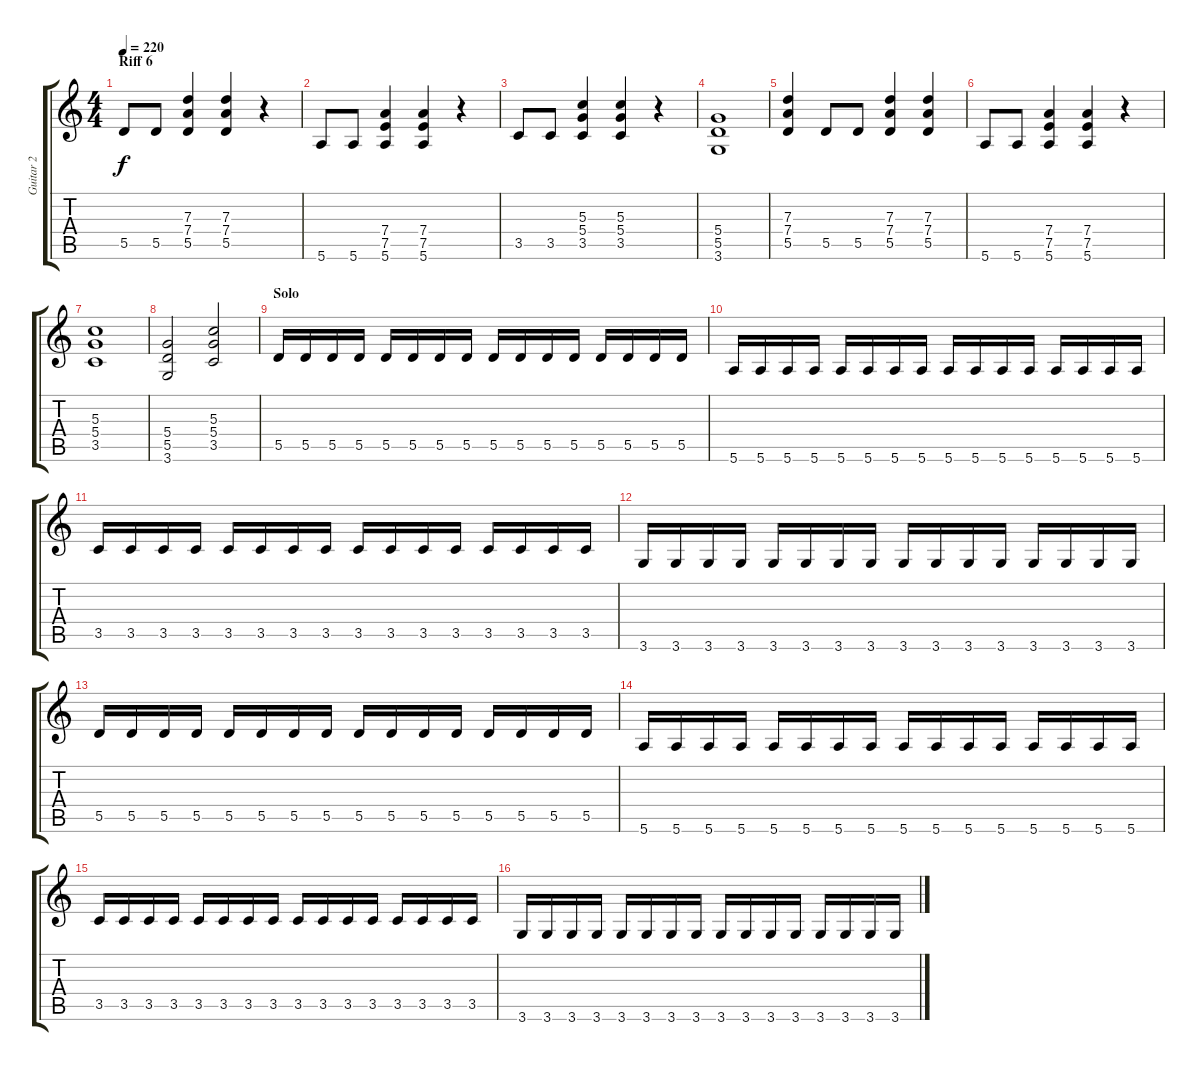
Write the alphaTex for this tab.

\track ("Guitar 2" "Guitar 2") {instrument distortionguitar}
\staff {score tabs}
\tuning (E4 B3 G3 D3 A2 E2) {hide}
\ts (4 4)
\section ("" "Riff 6")
\tempo 220
\clef g2
\ks c
5.5.8{dy f} 5.5.8 (7.3 7.4 5.5).4 (7.3 7.4 5.5).4 r.4 |
5.6.8 5.6.8 (7.4 7.5 5.6).4 (7.4 7.5 5.6).4 r.4 |
3.5.8 3.5.8 (5.3 5.4 3.5).4 (5.3 5.4 3.5).4 r.4 |
(5.4 5.5 3.6).1 |
(7.3 7.4 5.5).4 5.5.8 5.5.8 (7.3 7.4 5.5).4 (7.3 7.4 5.5).4 |
5.6.8 5.6.8 (7.4 7.5 5.6).4 (7.4 7.5 5.6).4 r.4 |
(5.3 5.4 3.5).1 |
(5.4 5.5 3.6).2 (5.3 5.4 3.5).2 |
\section ("" "Solo ")
5.5.16 5.5.16 5.5.16 5.5.16 5.5.16 5.5.16 5.5.16 5.5.16 5.5.16 5.5.16 5.5.16 5.5.16 5.5.16 5.5.16 5.5.16 5.5.16 |
5.6.16 5.6.16 5.6.16 5.6.16 5.6.16 5.6.16 5.6.16 5.6.16 5.6.16 5.6.16 5.6.16 5.6.16 5.6.16 5.6.16 5.6.16 5.6.16 |
3.5.16 3.5.16 3.5.16 3.5.16 3.5.16 3.5.16 3.5.16 3.5.16 3.5.16 3.5.16 3.5.16 3.5.16 3.5.16 3.5.16 3.5.16 3.5.16 |
3.6.16 3.6.16 3.6.16 3.6.16 3.6.16 3.6.16 3.6.16 3.6.16 3.6.16 3.6.16 3.6.16 3.6.16 3.6.16 3.6.16 3.6.16 3.6.16 |
5.5.16 5.5.16 5.5.16 5.5.16 5.5.16 5.5.16 5.5.16 5.5.16 5.5.16 5.5.16 5.5.16 5.5.16 5.5.16 5.5.16 5.5.16 5.5.16 |
5.6.16 5.6.16 5.6.16 5.6.16 5.6.16 5.6.16 5.6.16 5.6.16 5.6.16 5.6.16 5.6.16 5.6.16 5.6.16 5.6.16 5.6.16 5.6.16 |
3.5.16 3.5.16 3.5.16 3.5.16 3.5.16 3.5.16 3.5.16 3.5.16 3.5.16 3.5.16 3.5.16 3.5.16 3.5.16 3.5.16 3.5.16 3.5.16 |
3.6.16 3.6.16 3.6.16 3.6.16 3.6.16 3.6.16 3.6.16 3.6.16 3.6.16 3.6.16 3.6.16 3.6.16 3.6.16 3.6.16 3.6.16 3.6.16
